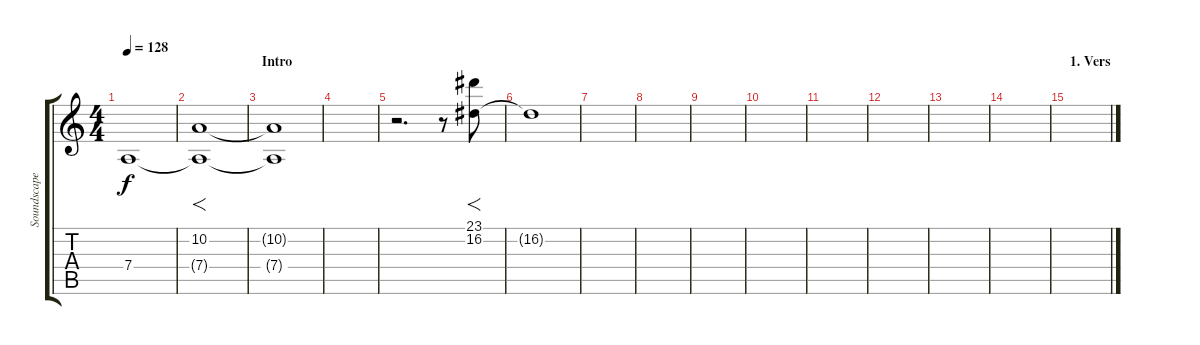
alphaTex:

\track ("Soundscapes" "Soundscape") {instrument stringensemble1}
\staff {score tabs}
\tuning (E4 B3 G3 D3 A2 E2) {hide}
\ts (4 4)
\tempo 128
\clef g2
\ks c
7.4.1{dy f instrument stringensemble1} |
(10.2 7.4{t}).1{f} |
\section ("" "Intro")
(10.2{t} 7.4{t}).1 |
|
r.2{d} r.8 (23.1 16.2).8{f} |
16.2{t}.1 |
|
|
|
|
|
|
|
|
\section ("" "1. Vers")
